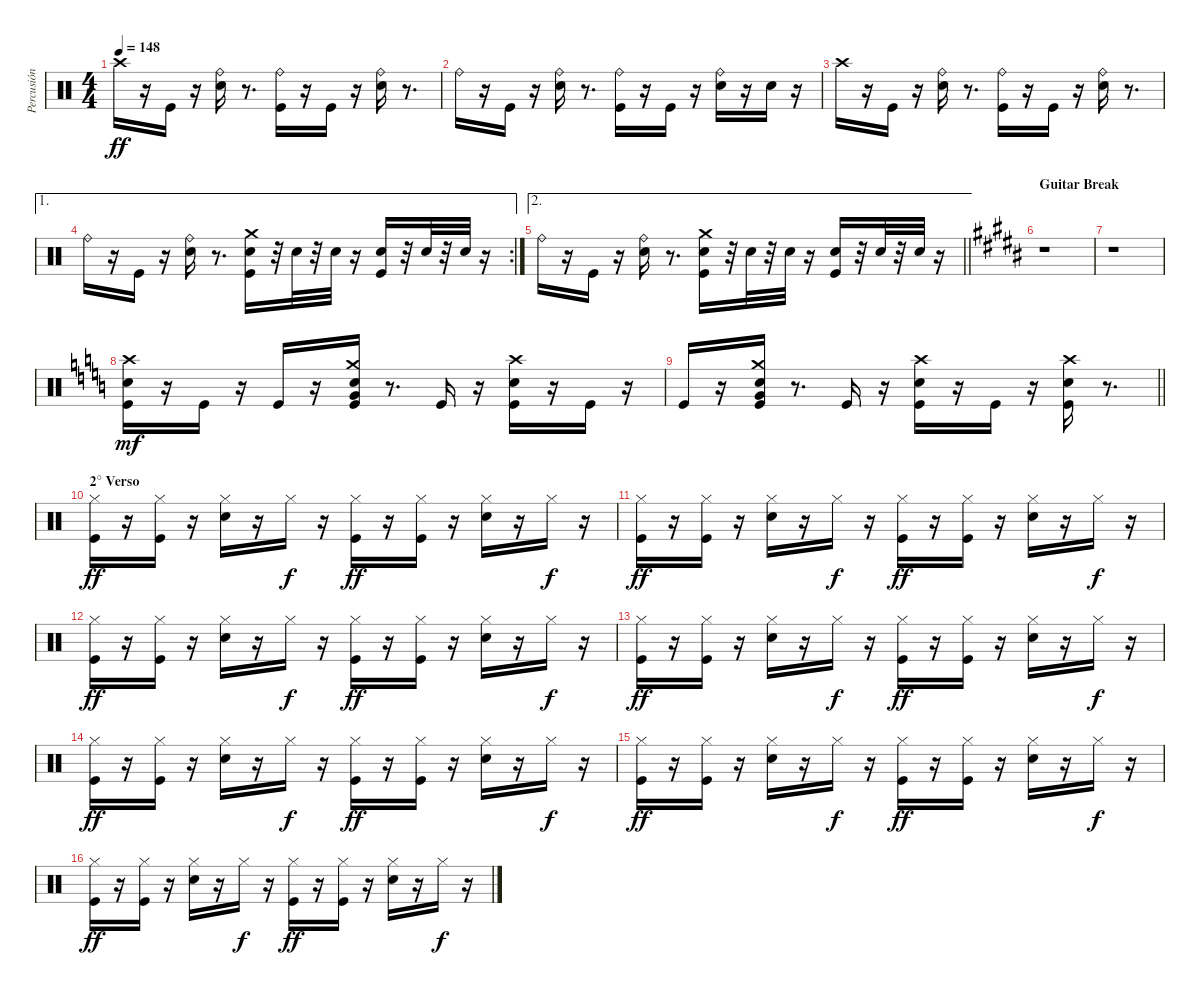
\track ("Percusión" "Percusión") {instrument percussion}
\staff {score}
\articulation defaults
\ts (4 4)
\tempo 148
\clef neutral
\ks c "Crash high (hit)".16{dy ff}
r.16 "Kick (hit)".16 r.16 ("Snare (hit) 2" "Ride (bell)").16 r.8{d} ("Kick (hit)" "Ride (bell)").16 r.16 "Kick (hit)".16 r.16 ("Snare (hit) 2" "Ride (bell)").16 r.8{d} |
"Ride (bell)".16 r.16 "Kick (hit)".16 r.16 ("Snare (hit) 2" "Ride (bell)").16 r.8{d} ("Kick (hit)" "Ride (bell)").16 r.16 "Kick (hit)".16 r.16 ("Snare (hit) 2" "Ride (bell)").16 r.16 "Snare (hit) 2".16 r.16 |
"Crash high (hit)".16 r.16 "Kick (hit)".16 r.16 ("Snare (hit) 2" "Ride (bell)").16 r.8{d} ("Kick (hit)" "Ride (bell)").16 r.16 "Kick (hit)".16 r.16 ("Snare (hit) 2" "Ride (bell)").16 r.8{d} |
\ae 1
\rc 2 "Ride (bell)".16
r.16 "Kick (hit)".16 r.16 ("Snare (hit) 2" "Ride (bell)").16 r.8{d} ("Kick (hit)" "Snare (hit) 2" "Crash medium (hit)").16 r.32 "Snare (hit) 2".32 r.32 "Snare (hit) 2".32 r.16 ("Kick (hit)" "Snare (hit) 2").16 r.32 "Snare (hit) 2".32 r.32 "Snare (hit) 2".32 r.16 |
\ae 2
\barLineRight lightlight "Ride (bell)".16
r.16 "Kick (hit)".16 r.16 ("Snare (hit) 2" "Ride (bell)").16 r.8{d} ("Kick (hit)" "Snare (hit) 2" "Crash medium (hit)").16 r.32 "Snare (hit) 2".32 r.32 "Snare (hit) 2".32 r.16 ("Kick (hit)" "Snare (hit) 2").16 r.32 "Snare (hit) 2".32 r.32 "Snare (hit) 2".32 r.16 |
\section ("" "Guitar Break")
\ks b
r.1 |
r.1 |
\ks c
("Kick (hit)" "Snare (hit) 2" "Crash high (hit)").16{dy mf} r.16 "Kick (hit)".16 r.16 "Kick (hit)".16 r.16 ("Kick (hit)" "Snare (hit) 2" "Very Low Tom (hit)" "Crash medium (hit)").16 r.8{d} "Kick (hit)".16 r.16 ("Kick (hit)" "Snare (hit) 2" "Crash high (hit)").16 r.16 "Kick (hit)".16 r.16 |
\barLineRight lightlight "Kick (hit)".16
r.16 ("Kick (hit)" "Snare (hit) 2" "Very Low Tom (hit)" "Crash medium (hit)").16 r.8{d} "Kick (hit)".16 r.16 ("Kick (hit)" "Snare (hit) 2" "Crash high (hit)").16 r.16 "Kick (hit)".16 r.16 ("Kick (hit)" "Snare (hit) 2" "Crash high (hit)").16 r.8{d} |
\section ("" "2° Verso")
("Kick (hit)" "Hi-Hat (closed)").16{dy ff} r.16 ("Kick (hit)" "Hi-Hat (closed)").16 r.16 ("Snare (hit) 2" "Hi-Hat (closed)").16 r.16 "Hi-Hat (closed)".16{dy f} r.16 ("Kick (hit)" "Hi-Hat (closed)").16{dy ff} r.16 ("Kick (hit)" "Hi-Hat (closed)").16 r.16 ("Snare (hit) 2" "Hi-Hat (closed)").16 r.16 "Hi-Hat (closed)".16{dy f} r.16 |
("Kick (hit)" "Hi-Hat (closed)").16{dy ff} r.16 ("Kick (hit)" "Hi-Hat (closed)").16 r.16 ("Snare (hit) 2" "Hi-Hat (closed)").16 r.16 "Hi-Hat (closed)".16{dy f} r.16 ("Kick (hit)" "Hi-Hat (closed)").16{dy ff} r.16 ("Kick (hit)" "Hi-Hat (closed)").16 r.16 ("Snare (hit) 2" "Hi-Hat (closed)").16 r.16 "Hi-Hat (closed)".16{dy f} r.16 |
("Kick (hit)" "Hi-Hat (closed)").16{dy ff} r.16 ("Kick (hit)" "Hi-Hat (closed)").16 r.16 ("Snare (hit) 2" "Hi-Hat (closed)").16 r.16 "Hi-Hat (closed)".16{dy f} r.16 ("Kick (hit)" "Hi-Hat (closed)").16{dy ff} r.16 ("Kick (hit)" "Hi-Hat (closed)").16 r.16 ("Snare (hit) 2" "Hi-Hat (closed)").16 r.16 "Hi-Hat (closed)".16{dy f} r.16 |
("Kick (hit)" "Hi-Hat (closed)").16{dy ff} r.16 ("Kick (hit)" "Hi-Hat (closed)").16 r.16 ("Snare (hit) 2" "Hi-Hat (closed)").16 r.16 "Hi-Hat (closed)".16{dy f} r.16 ("Kick (hit)" "Hi-Hat (closed)").16{dy ff} r.16 ("Kick (hit)" "Hi-Hat (closed)").16 r.16 ("Snare (hit) 2" "Hi-Hat (closed)").16 r.16 "Hi-Hat (closed)".16{dy f} r.16 |
("Kick (hit)" "Hi-Hat (closed)").16{dy ff} r.16 ("Kick (hit)" "Hi-Hat (closed)").16 r.16 ("Snare (hit) 2" "Hi-Hat (closed)").16 r.16 "Hi-Hat (closed)".16{dy f} r.16 ("Kick (hit)" "Hi-Hat (closed)").16{dy ff} r.16 ("Kick (hit)" "Hi-Hat (closed)").16 r.16 ("Snare (hit) 2" "Hi-Hat (closed)").16 r.16 "Hi-Hat (closed)".16{dy f} r.16 |
("Kick (hit)" "Hi-Hat (closed)").16{dy ff} r.16 ("Kick (hit)" "Hi-Hat (closed)").16 r.16 ("Snare (hit) 2" "Hi-Hat (closed)").16 r.16 "Hi-Hat (closed)".16{dy f} r.16 ("Kick (hit)" "Hi-Hat (closed)").16{dy ff} r.16 ("Kick (hit)" "Hi-Hat (closed)").16 r.16 ("Snare (hit) 2" "Hi-Hat (closed)").16 r.16 "Hi-Hat (closed)".16{dy f} r.16 |
("Kick (hit)" "Hi-Hat (closed)").16{dy ff} r.16 ("Kick (hit)" "Hi-Hat (closed)").16 r.16 ("Snare (hit) 2" "Hi-Hat (closed)").16 r.16 "Hi-Hat (closed)".16{dy f} r.16 ("Kick (hit)" "Hi-Hat (closed)").16{dy ff} r.16 ("Kick (hit)" "Hi-Hat (closed)").16 r.16 ("Snare (hit) 2" "Hi-Hat (closed)").16 r.16 "Hi-Hat (closed)".16{dy f} r.16
